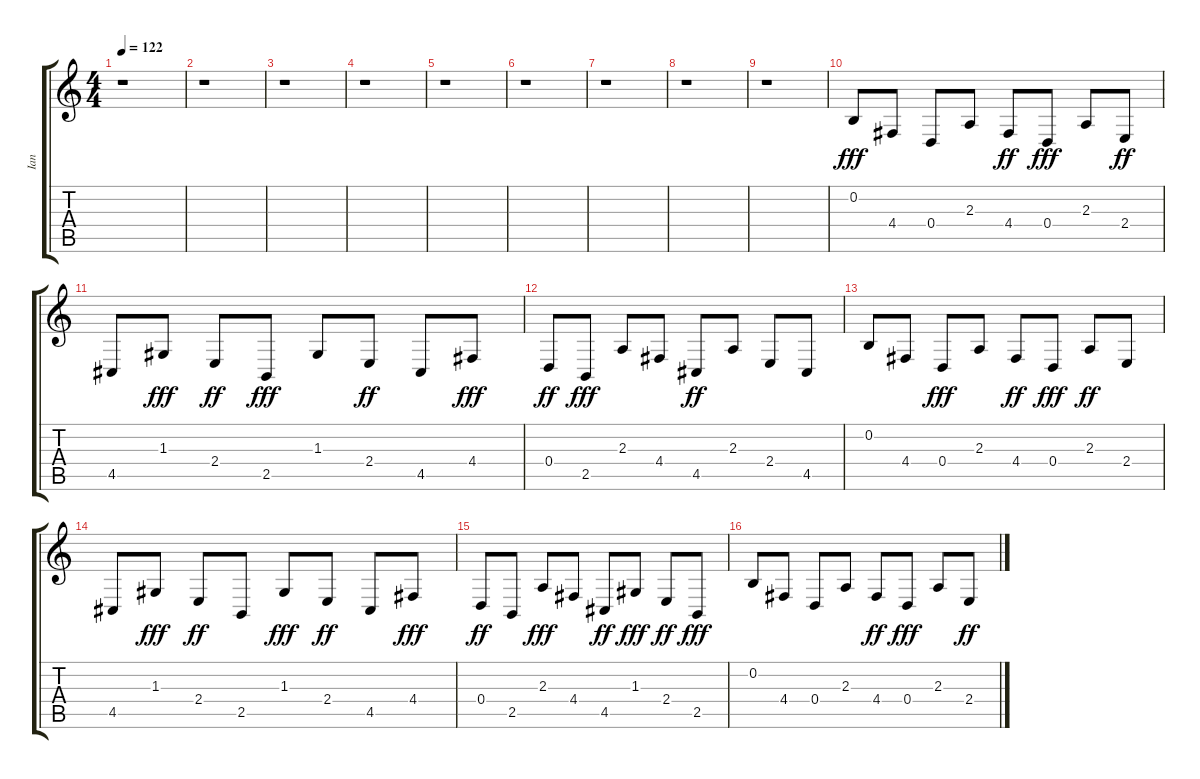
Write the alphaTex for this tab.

\track ("Ian" "Ian") {instrument trumpet}
\staff {score tabs}
\tuning (E4 B3 G3 D3 A2 E2) {hide}
\ts (4 4)
\tempo 122
\clef g2
\ks c
r.1{dy fff} |
r.1 |
r.1 |
r.1 |
r.1 |
r.1 |
r.1 |
r.1 |
r.1 |
0.2.8 4.4.8 0.4.8 2.3.8 4.4.8{dy ff} 0.4.8{dy fff} 2.3.8 2.4.8{dy ff} |
4.5.8 1.3.8{dy fff} 2.4.8{dy ff} 2.5.8{dy fff} 1.3.8 2.4.8{dy ff} 4.5.8 4.4.8{dy fff} |
0.4.8{dy ff} 2.5.8{dy fff} 2.3.8 4.4.8 4.5.8{dy ff} 2.3.8 2.4.8 4.5.8 |
0.2.8 4.4.8 0.4.8{dy fff} 2.3.8 4.4.8{dy ff} 0.4.8{dy fff} 2.3.8{dy ff} 2.4.8 |
4.5.8 1.3.8{dy fff} 2.4.8{dy ff} 2.5.8 1.3.8{dy fff} 2.4.8{dy ff} 4.5.8 4.4.8{dy fff} |
0.4.8{dy ff} 2.5.8 2.3.8{dy fff} 4.4.8 4.5.8{dy ff} 1.3.8{dy fff} 2.4.8{dy ff} 2.5.8{dy fff} |
0.2.8{volume 12} 4.4.8 0.4.8 2.3.8 4.4.8{dy ff} 0.4.8{dy fff} 2.3.8 2.4.8{dy ff}
